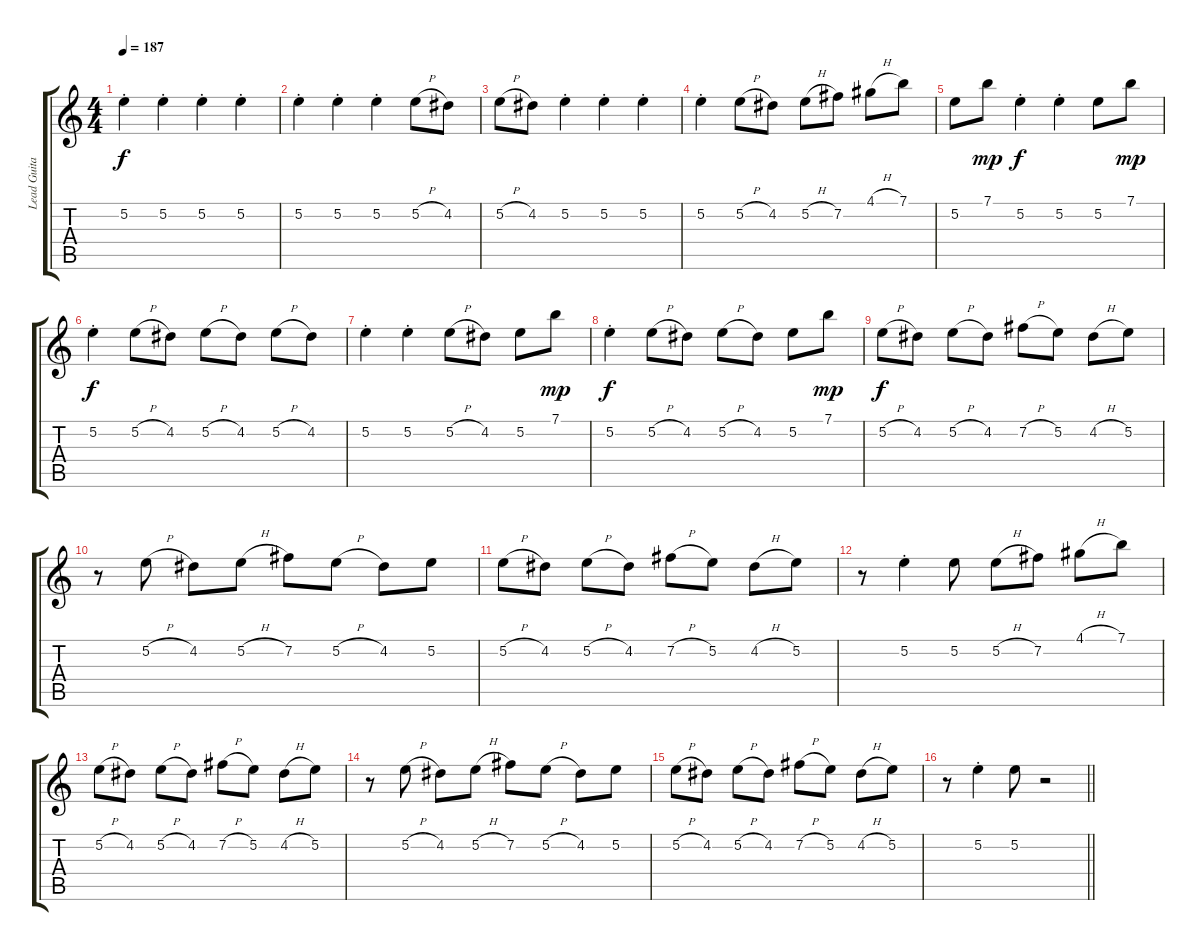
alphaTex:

\track ("Lead Guitar" "Lead Guita") {instrument overdrivenguitar}
\staff {score tabs}
\tuning (E4 B3 G3 D3 A2 E2) {hide}
\ts (4 4)
\tempo 187
\clef g2
\ks c
5.2{st}.4{dy f} 5.2{st}.4 5.2{st}.4 5.2{st}.4 |
5.2{st}.4 5.2{st}.4 5.2{st}.4 5.2{h}.8 4.2.8 |
5.2{h}.8 4.2.8 5.2{st}.4 5.2{st}.4 5.2{st}.4 |
5.2{st}.4 5.2{h}.8 4.2.8 5.2{h}.8 7.2.8 4.1{h}.8 7.1.8 |
5.2.8 7.1.8{dy mp} 5.2{st}.4{dy f} 5.2{st}.4 5.2.8 7.1.8{dy mp} |
5.2{st}.4{dy f} 5.2{h}.8 4.2.8 5.2{h}.8 4.2.8 5.2{h}.8 4.2.8 |
5.2{st}.4 5.2{st}.4 5.2{h}.8 4.2.8 5.2.8 7.1.8{dy mp} |
5.2{st}.4{dy f} 5.2{h}.8 4.2.8 5.2{h}.8 4.2.8 5.2.8 7.1.8{dy mp} |
5.2{h}.8{dy f} 4.2.8 5.2{h}.8 4.2.8 7.2{h}.8 5.2.8 4.2{h}.8 5.2.8 |
r.8 5.2{h}.8 4.2.8 5.2{h}.8 7.2.8 5.2{h}.8 4.2.8 5.2.8 |
5.2{h}.8 4.2.8 5.2{h}.8 4.2.8 7.2{h}.8 5.2.8 4.2{h}.8 5.2.8 |
r.8 5.2{st}.4 5.2.8 5.2{h}.8 7.2.8 4.1{h}.8 7.1.8 |
5.2{h}.8 4.2.8 5.2{h}.8 4.2.8 7.2{h}.8 5.2.8 4.2{h}.8 5.2.8 |
r.8 5.2{h}.8 4.2.8 5.2{h}.8 7.2.8 5.2{h}.8 4.2.8 5.2.8 |
5.2{h}.8 4.2.8 5.2{h}.8 4.2.8 7.2{h}.8 5.2.8 4.2{h}.8 5.2.8 |
\barLineRight lightlight
r.8 5.2{st}.4 5.2.8 r.2
